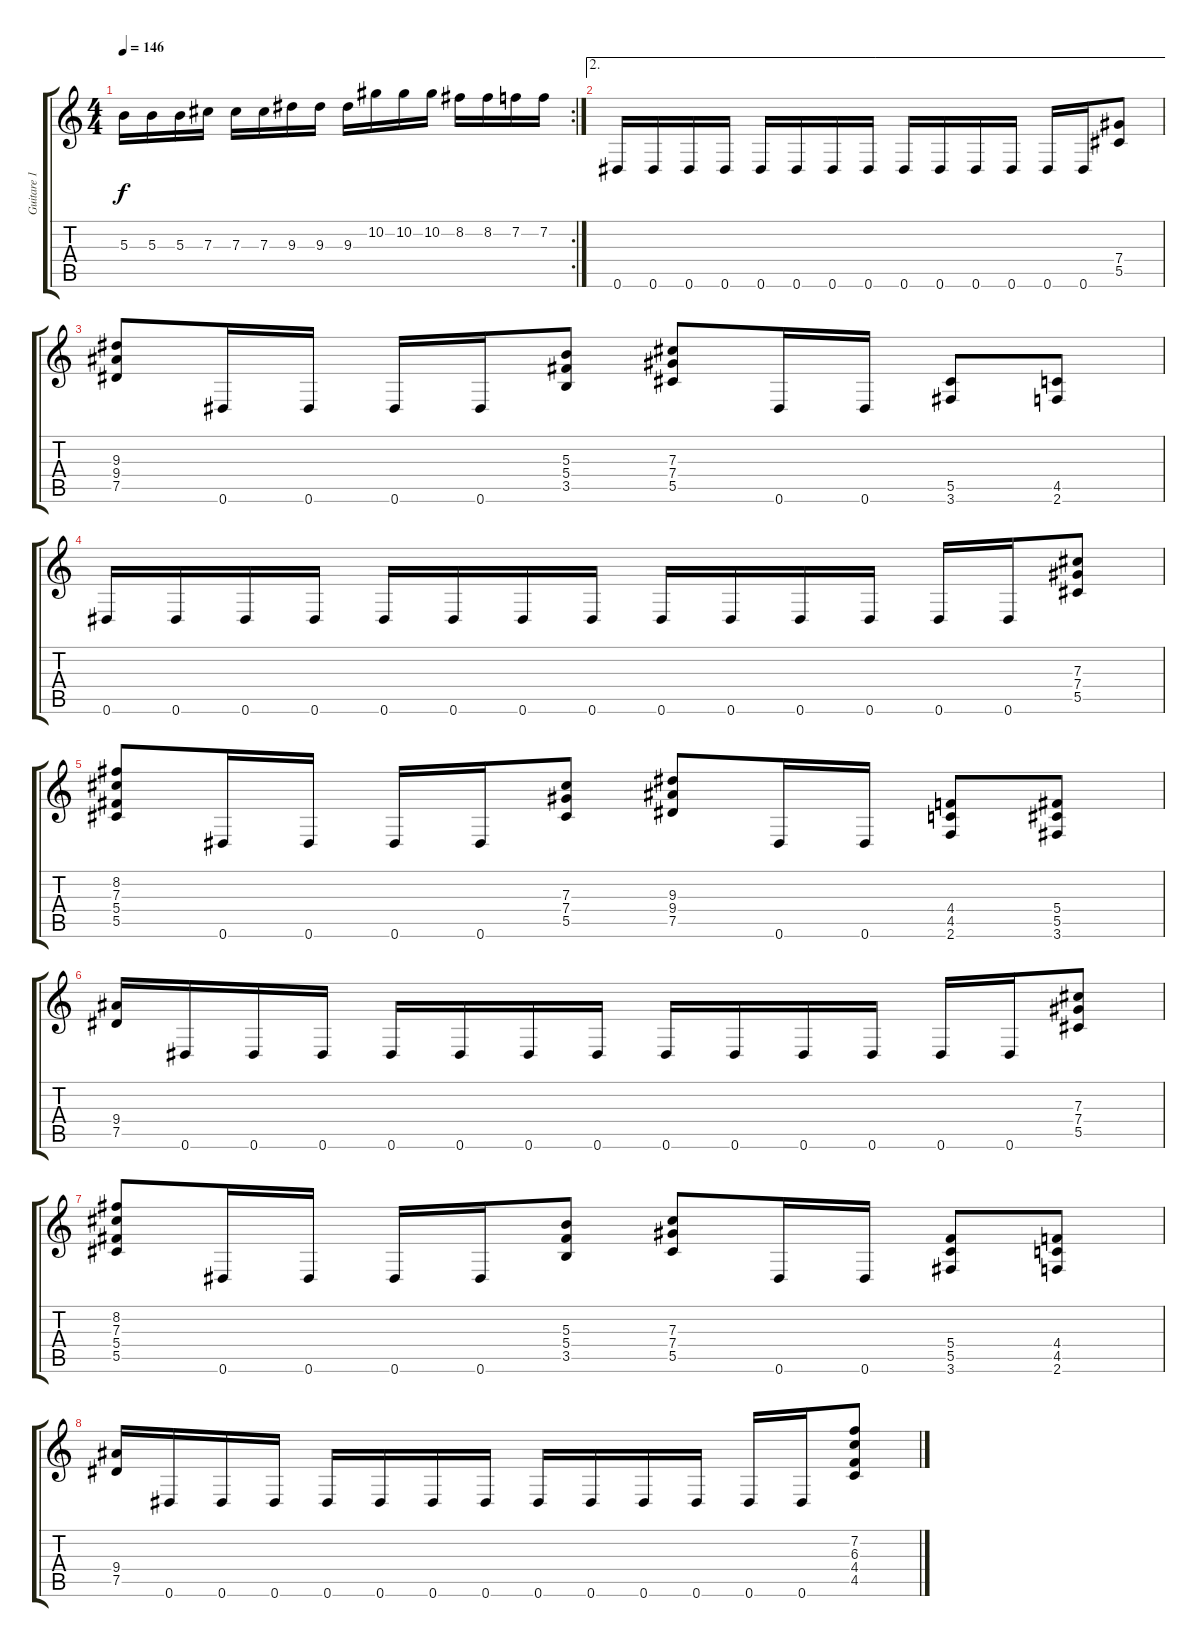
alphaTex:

\track ("Guitare 1" "Guitare 1") {instrument distortionguitar}
\staff {score tabs}
\tuning (Eb4 Bb3 Gb3 Db3 Ab2 Eb2) {hide}
\rc 2
\ts (4 4)
\tempo 146
\clef g2
\ks c
5.3.16{dy f} 5.3.16 5.3.16 7.3.16 7.3.16 7.3.16 9.3.16 9.3.16 9.3.16 10.2.16 10.2.16 10.2.16 8.2.16 8.2.16 7.2.16 7.2.16 |
\ae 2
0.6.16 0.6.16 0.6.16 0.6.16 0.6.16 0.6.16 0.6.16 0.6.16 0.6.16 0.6.16 0.6.16 0.6.16 0.6.16 0.6.16 (7.4 5.5).8 |
(9.3 9.4 7.5).8 0.6.16 0.6.16 0.6.16 0.6.16 (5.3 5.4 3.5).8 (7.3 7.4 5.5).8 0.6.16 0.6.16 (5.5 3.6).8 (4.5 2.6).8 |
0.6.16 0.6.16 0.6.16 0.6.16 0.6.16 0.6.16 0.6.16 0.6.16 0.6.16 0.6.16 0.6.16 0.6.16 0.6.16 0.6.16 (7.3 7.4 5.5).8 |
(8.2 7.3 5.4 5.5).8 0.6.16 0.6.16 0.6.16 0.6.16 (7.3 7.4 5.5).8 (9.3 9.4 7.5).8 0.6.16 0.6.16 (4.4 4.5 2.6).8 (5.4 5.5 3.6).8 |
(9.4 7.5).16 0.6.16 0.6.16 0.6.16 0.6.16 0.6.16 0.6.16 0.6.16 0.6.16 0.6.16 0.6.16 0.6.16 0.6.16 0.6.16 (7.3 7.4 5.5).8 |
(8.2 7.3 5.4 5.5).8 0.6.16 0.6.16 0.6.16 0.6.16 (5.3 5.4 3.5).8 (7.3 7.4 5.5).8 0.6.16 0.6.16 (5.4 5.5 3.6).8 (4.4 4.5 2.6).8 |
(9.4 7.5).16 0.6.16 0.6.16 0.6.16 0.6.16 0.6.16 0.6.16 0.6.16 0.6.16 0.6.16 0.6.16 0.6.16 0.6.16 0.6.16 (7.2 6.3 4.4 4.5).8
